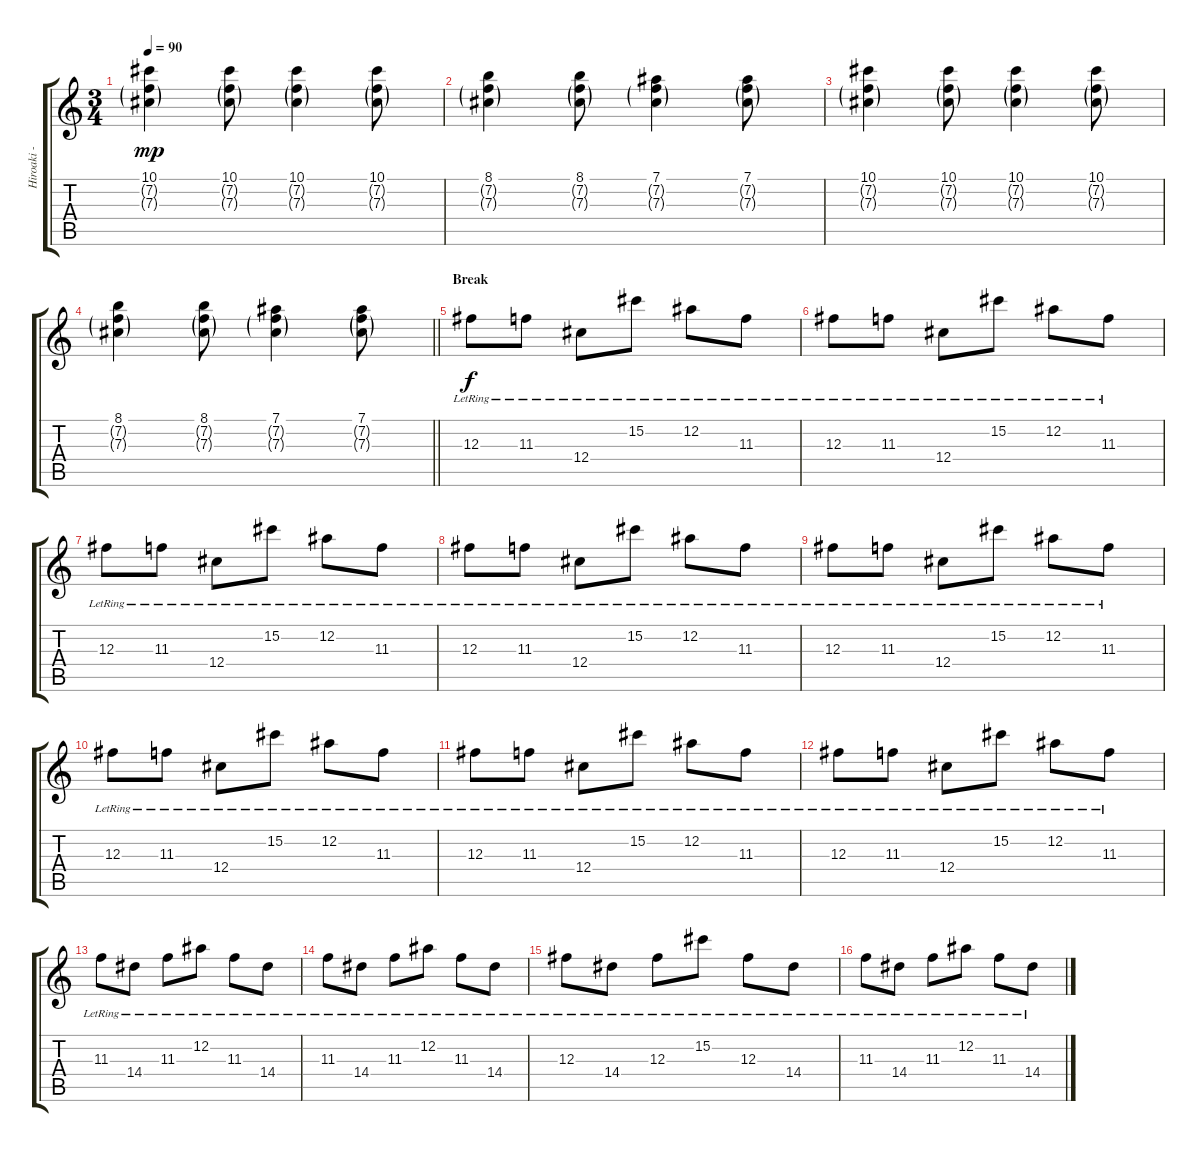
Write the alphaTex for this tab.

\track ("Hiroaki - Guitar" "Hiroaki - ") {instrument distortionguitar}
\staff {score tabs}
\tuning (Eb4 Bb3 Gb3 Db3 Ab2 Db2) {hide}
\ts (3 4)
\tempo 90
\clef g2
\ks c
(10.1 7.2{g} 7.3{g}).4{dy mp} (10.1 7.2{g} 7.3{g}).8 (10.1 7.2{g} 7.3{g}).4 (10.1 7.2{g} 7.3{g}).8 |
(8.1 7.2{g} 7.3{g}).4 (8.1 7.2{g} 7.3{g}).8 (7.1 7.2{g} 7.3{g}).4 (7.1 7.2{g} 7.3{g}).8 |
(10.1 7.2{g} 7.3{g}).4 (10.1 7.2{g} 7.3{g}).8 (10.1 7.2{g} 7.3{g}).4 (10.1 7.2{g} 7.3{g}).8 |
\barLineRight lightlight
(8.1 7.2{g} 7.3{g}).4 (8.1 7.2{g} 7.3{g}).8 (7.1 7.2{g} 7.3{g}).4 (7.1 7.2{g} 7.3{g}).8 |
\section ("" "Break")
12.3{lr}.8{dy f volume 11 balance 10 instrument distortionguitar} 11.3{lr}.8 12.4{lr}.8 15.2{lr}.8 12.2{lr}.8 11.3{lr}.8 |
12.3{lr}.8 11.3{lr}.8 12.4{lr}.8 15.2{lr}.8 12.2{lr}.8 11.3{lr}.8 |
12.3{lr}.8 11.3{lr}.8 12.4{lr}.8 15.2{lr}.8 12.2{lr}.8 11.3{lr}.8 |
12.3{lr}.8 11.3{lr}.8 12.4{lr}.8 15.2{lr}.8 12.2{lr}.8 11.3{lr}.8 |
12.3{lr}.8 11.3{lr}.8 12.4{lr}.8 15.2{lr}.8 12.2{lr}.8 11.3{lr}.8 |
12.3{lr}.8 11.3{lr}.8 12.4{lr}.8 15.2{lr}.8 12.2{lr}.8 11.3{lr}.8 |
12.3{lr}.8 11.3{lr}.8 12.4{lr}.8 15.2{lr}.8 12.2{lr}.8 11.3{lr}.8 |
12.3{lr}.8 11.3{lr}.8 12.4{lr}.8 15.2{lr}.8 12.2{lr}.8 11.3{lr}.8 |
11.3{lr}.8{volume 11 instrument distortionguitar} 14.4{lr}.8 11.3{lr}.8 12.2{lr}.8 11.3{lr}.8 14.4{lr}.8 |
11.3{lr}.8 14.4{lr}.8 11.3{lr}.8 12.2{lr}.8 11.3{lr}.8 14.4{lr}.8 |
12.3{lr}.8 14.4{lr}.8 12.3{lr}.8 15.2{lr}.8 12.3{lr}.8 14.4{lr}.8 |
11.3{lr}.8 14.4{lr}.8 11.3{lr}.8 12.2{lr}.8 11.3{lr}.8 14.4{lr}.8
